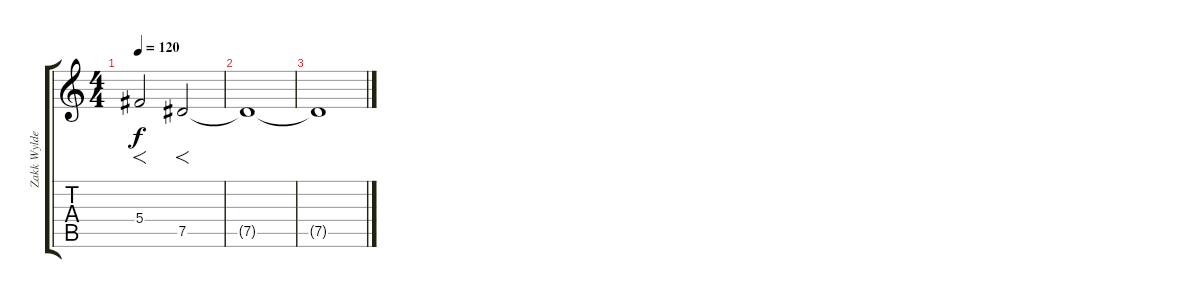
\track ("Zakk Wylde - Electric" "Zakk Wylde") {instrument overdrivenguitar}
\staff {score tabs}
\tuning (Eb4 Bb3 Gb3 Db3 Ab2 Eb2) {hide}
\ts (4 4)
\tempo 120
\clef g2
\ks c
5.4.2{f dy f} 7.5.2{f} |
7.5{t}.1{volume 5} |
7.5{t}.1{volume 2}
